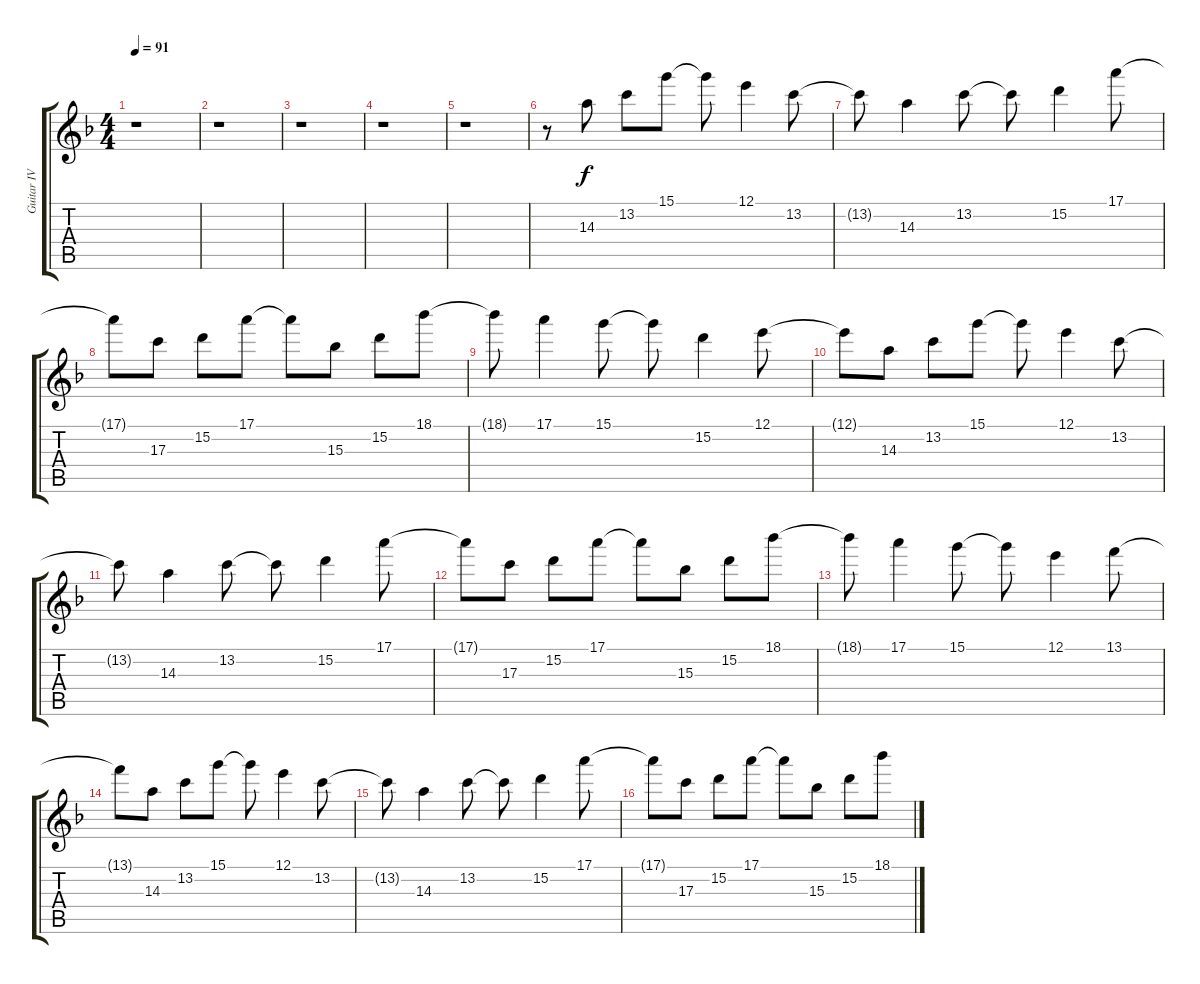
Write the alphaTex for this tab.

\track ("Guitar IV (Sugizo)" "Guitar IV ") {instrument distortionguitar}
\staff {score tabs}
\tuning (E4 B3 G3 D3 A2 E2) {hide}
\ts (4 4)
\tempo 91
\clef g2
\ks f
r.1{dy f} |
r.1 |
r.1 |
r.1 |
r.1 |
r.8 14.3.8 13.2.8 15.1.8 15.1{t}.8 12.1.4 13.2.8 |
13.2{t}.8 14.3.4 13.2.8 13.2{t}.8 15.2.4 17.1.8 |
17.1{t}.8 17.3.8 15.2.8 17.1.8 17.1{t}.8 15.3.8 15.2.8 18.1.8 |
18.1{t}.8 17.1.4 15.1.8 15.1{t}.8 15.2.4 12.1.8 |
12.1{t}.8 14.3.8 13.2.8 15.1.8 15.1{t}.8 12.1.4 13.2.8 |
13.2{t}.8 14.3.4 13.2.8 13.2{t}.8 15.2.4 17.1.8 |
17.1{t}.8 17.3.8 15.2.8 17.1.8 17.1{t}.8 15.3.8 15.2.8 18.1.8 |
18.1{t}.8 17.1.4 15.1.8 15.1{t}.8 12.1.4 13.1.8 |
13.1{t}.8 14.3.8 13.2.8 15.1.8 15.1{t}.8 12.1.4 13.2.8 |
13.2{t}.8 14.3.4 13.2.8 13.2{t}.8 15.2.4 17.1.8 |
17.1{t}.8 17.3.8 15.2.8 17.1.8 17.1{t}.8 15.3.8 15.2.8 18.1.8
